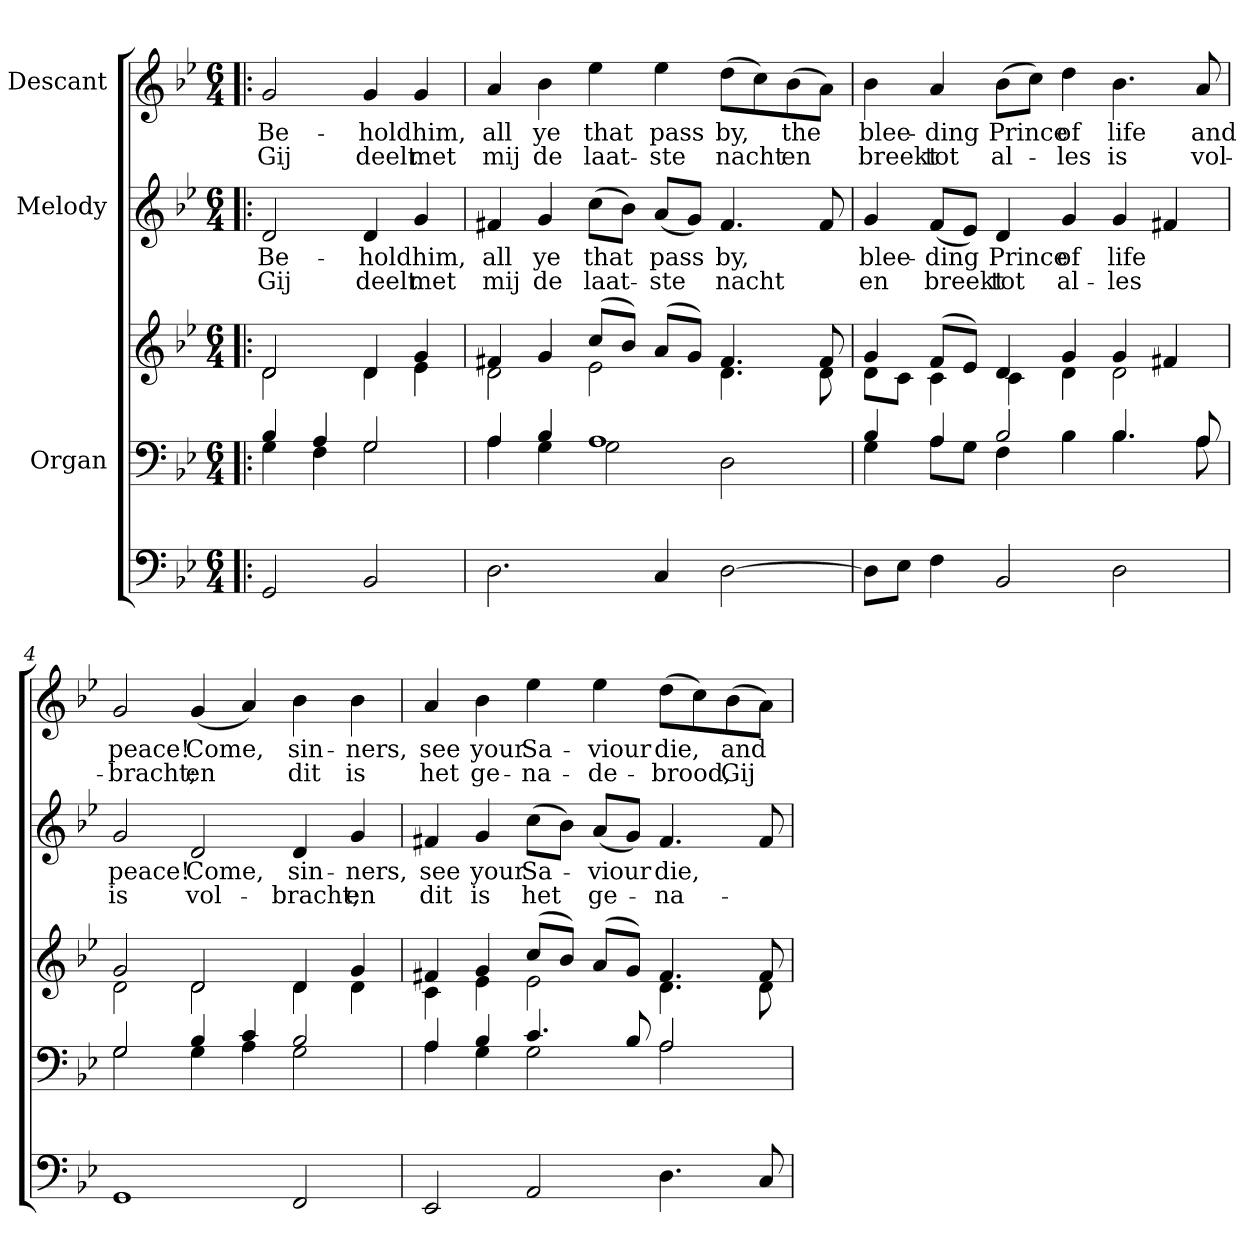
**kern	**kern	**kern	**kern	**text	**text	**kern	**text	**text
*part4	*part3	*part3	*part2	*part2	*part2	*part1	*part1	*part1
*staff5	*staff4	*staff3	*staff2	*staff2	*staff2	*staff1	*staff1	*staff1
*	*I"Organ	*	*I"Melody	*	*	*I"Descant	*	*
*clefF4	*clefF4	*clefG2	*clefG2	*	*	*clefG2	*	*
*k[b-e-]	*k[b-e-]	*k[b-e-]	*k[b-e-]	*	*	*k[b-e-]	*	*
*B-:	*B-:	*B-:	*B-:	*	*	*B-:	*	*
*M6/4	*M6/4	*M6/4	*M6/4	*	*	*M6/4	*	*
=1!|:	=1!|:	=1!|:	=1!|:	=1!|:	=1!|:	=1!|:	=1!|:	=1!|:
*	*^	*^	*	*	*	*	*	*
!	!	!	!	!	!	!LO:LY:a	!LO:LY:a	!	!LO:LY:b	!LO:LY:b
2GG/	4B-/	4G\	2d/	2d\	2d/	Be-	Gij	2g/	Be-	Gij
.	4A/	4F\	.	.	.	.	.	.	.	.
!	!	!	!	!	!	!LO:LY:a	!LO:LY:a	!	!LO:LY:b	!LO:LY:b
2BB-/	2G/	2G\	4d/	4d\	4d/	-holdhim,	deelt	4g/	-holdhim,	deelt
!	!	!	!	!	!	!	!LO:LY:a	!	!	!LO:LY:b
.	.	.	4g/	4e-\	4g/	.	met	4g/	.	met
=2	=2	=2	=2	=2	=2	=2	=2	=2	=2	=2
!	!	!	!	!	!	!LO:LY:a	!LO:LY:a	!	!LO:LY:b	!LO:LY:b
2.D\	4A/	4A\	4f#X/	2d\	4f#X/	all	mij	4a/	all	mij
!	!	!	!	!	!	!LO:LY:a	!LO:LY:a	!	!LO:LY:b	!LO:LY:b
.	4B-/	4G\	4g/	.	4g/	ye	de	4b-\	ye	de
!	!	!	!	!	!	!LO:LY:a	!LO:LY:a	!	!LO:LY:b	!LO:LY:b
.	1A	2G\	(>8cc/L	2e-\	(>8cc\L	that	laat-	4ee-\	that	laat-
.	.	.	8b-/J)	.	8b-\J)	.	.	.	.	.
!	!	!	!	!	!	!LO:LY:a	!LO:LY:a	!	!LO:LY:b	!LO:LY:b
4C/	.	.	(>8a/L	.	(<8a/L	pass	-ste	4ee-\	pass	-ste
.	.	.	8g/J)	.	8g/J)	.	.	.	.	.
!	!	!	!	!	!	!LO:LY:a	!LO:LY:a	!	!LO:LY:b	!LO:LY:b
[>2D\	.	2D\	4.f#/	4.d\	4.f#/	by,	nacht	(>8dd\L	by,	nacht
.	.	.	.	.	.	.	.	8cc\)	.	.
!	!	!	!	!	!	!	!	!	!LO:LY:b	!LO:LY:b
.	.	.	.	.	.	.	.	(>8b-\	the	en
.	.	.	8f#/	8d\	8f#/	.	.	8a\J)	.	.
=3	=3	=3	=3	=3	=3	=3	=3	=3	=3	=3
!	!	!	!	!	!	!LO:LY:a	!LO:LY:a	!	!LO:LY:b	!LO:LY:b
8D\L]	4B-/	4G\	4g/	8d\L	4g/	blee-	en	4b-\	blee-	breekt
8E-\J	.	.	.	8c\J	.	.	.	.	.	.
!	!	!	!	!	!	!LO:LY:a	!LO:LY:a	!	!LO:LY:b	!LO:LY:b
4F\	4A/	8A\L	(>8f/L	4c\	(<8f/L	-ding	breekt	4a/	-ding	tot
.	.	8G\J	8e-/J)	.	8e-/J)	.	.	.	.	.
!	!	!	!	!	!	!LO:LY:a	!LO:LY:a	!	!LO:LY:b	!LO:LY:b
2BB-/	2B-/	4F\	4d/	4c\	4d/	Prince	tot	(>8b-\L	Prince	al-
.	.	.	.	.	.	.	.	8cc\J)	.	.
!	!	!	!	!	!	!LO:LY:a	!LO:LY:a	!	!LO:LY:b	!LO:LY:b
.	.	4B-\	4g/	4d\	4g/	of	al-	4dd\	of	-les
!	!	!	!	!	!	!LO:LY:a	!LO:LY:a	!	!LO:LY:b	!LO:LY:b
2D\	4.B-/	4.B-\	4g/	2d\	4g/	life	-les	4.b-\	life	is
.	.	.	4f#X/	.	4f#X/	.	.	.	.	.
!	!	!	!	!	!	!	!	!	!LO:LY:b	!LO:LY:b
.	8A/	8A\	.	.	.	.	.	8a/	and	vol-
!!LO:LB:g=z
=4	=4	=4	=4	=4	=4	=4	=4	=4	=4	=4
!	!	!	!	!	!	!LO:LY:a	!LO:LY:a	!	!LO:LY:b	!LO:LY:b
1GG	2G/	2G\	2g/	2d\	2g/	peace!	is	2g/	peace!	-bracht;
!	!	!	!	!	!	!LO:LY:a	!LO:LY:a	!	!LO:LY:b	!LO:LY:b
.	4B-/	4G\	2d/	2d\	2d/	Come,	vol-	(<4g/	Come,	en
.	4c/	4A\	.	.	.	.	.	4a/)	.	.
!	!	!	!	!	!	!LO:LY:a	!LO:LY:a	!	!LO:LY:b	!LO:LY:b
2FF/	2B-/	2G\	4d/	4d\	4d/	sin-	-bracht;	4b-\	sin-	dit
!	!	!	!	!	!	!LO:LY:a	!LO:LY:a	!	!LO:LY:b	!LO:LY:b
.	.	.	4g/	4d\	4g/	-ners,	en	4b-\	-ners,	is
=5	=5	=5	=5	=5	=5	=5	=5	=5	=5	=5
!	!	!	!	!	!	!LO:LY:a	!LO:LY:a	!	!LO:LY:b	!LO:LY:b
2EE-/	4A/	4A\	4f#X/	4c\	4f#X/	see	dit	4a/	see	het
!	!	!	!	!	!	!LO:LY:a	!LO:LY:a	!	!LO:LY:b	!LO:LY:b
.	4B-/	4G\	4g/	4e-\	4g/	your	is	4b-\	your	ge-
!	!	!	!	!	!	!LO:LY:a	!LO:LY:a	!	!LO:LY:b	!LO:LY:b
2AA/	4.c/	2G\	(>8cc/L	2e-\	(>8cc\L	Sa-	het	4ee-\	Sa-	-na-
.	.	.	8b-/J)	.	8b-\J)	.	.	.	.	.
!	!	!	!	!	!	!LO:LY:a	!LO:LY:a	!	!LO:LY:b	!LO:LY:b
.	.	.	(>8a/L	.	(<8a/L	-viour	ge-	4ee-\	-viour	-de-
.	8B-/	.	8g/J)	.	8g/J)	.	.	.	.	.
!	!	!	!	!	!	!LO:LY:a	!LO:LY:a	!	!LO:LY:b	!LO:LY:b
4.D\	2A/	2A\	4.f#/	4.d\	4.f#/	die,	-na-	(>8dd\L	die,	-brood,
.	.	.	.	.	.	.	.	8cc\)	.	.
!	!	!	!	!	!	!	!	!	!LO:LY:b	!LO:LY:b
.	.	.	.	.	.	.	.	(>8b-\	and	Gij
8C/	.	.	8f#/	8d\	8f#/	.	.	8a\J)	.	.
*	*v	*v	*	*	*	*	*	*	*	*
*	*	*v	*v	*	*	*	*	*	*
=	=	=	=	=	=	=	=	=
*-	*-	*-	*-	*-	*-	*-	*-	*-
